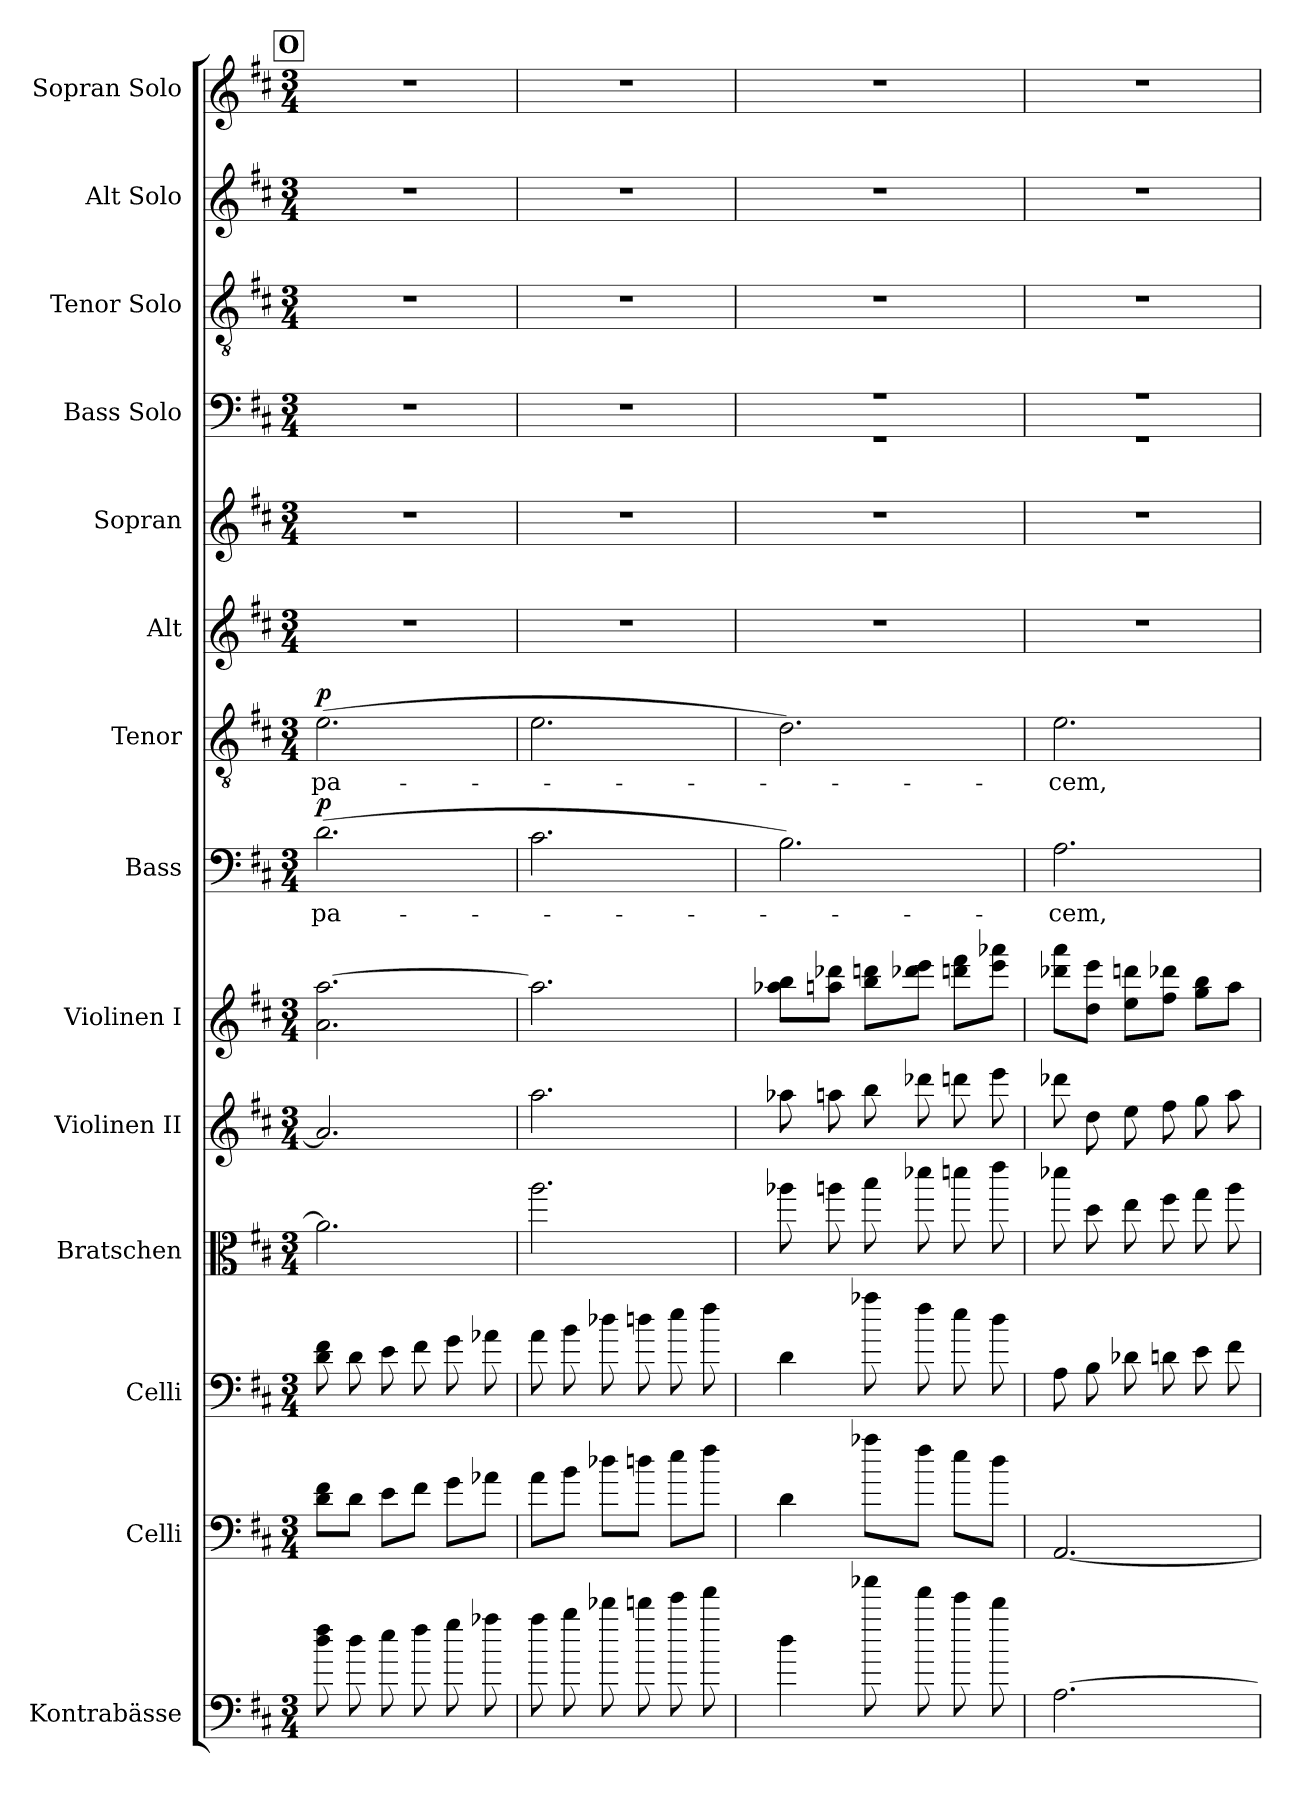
**kern	**kern	**kern	**kern	**kern	**kern	**kern	**text	**dynam	**kern	**text	**dynam	**kern	**kern	**kern	**kern	**kern	**kern
*part14	*part13	*part12	*part11	*part10	*part9	*part8	*part8	*part8	*part7	*part7	*part7	*part6	*part5	*part4	*part3	*part2	*part1
*staff14	*staff13	*staff12	*staff11	*staff10	*staff9	*staff8	*staff8	*staff8	*staff7	*staff7	*staff7	*staff6	*staff5	*staff4	*staff3	*staff2	*staff1
*I"Kontrabässe	*I"Celli	*I"Celli	*I"Bratschen	*I"Violinen II	*I"Violinen I	*I"Bass	*	*	*I"Tenor	*	*	*I"Alt	*I"Sopran	*I"Bass Solo	*I"Tenor Solo	*I"Alt Solo	*I"Sopran Solo
*	*I'Cl.	*	*	*	*I'Vl.	*I'B.	*	*	*I'T.	*	*	*I'A.	*I'S.	*I'B.S.	*I'T.S.	*I'A.S.	*I'S.S.
*clefF4	*clefF4	*clefF4	*clefC3	*clefG2	*clefG2	*clefF4	*	*	*clefGv2	*	*	*clefG2	*clefG2	*clefF4	*clefGv2	*clefG2	*clefG2
*ITrd7c12	*	*	*	*	*	*	*	*	*	*	*	*	*	*	*	*	*
*k[f#c#]	*k[f#c#]	*k[f#c#]	*k[f#c#]	*k[f#c#]	*k[f#c#]	*k[f#c#]	*	*	*k[f#c#]	*	*	*k[f#c#]	*k[f#c#]	*k[f#c#]	*k[f#c#]	*k[f#c#]	*k[f#c#]
*	*D:	*D:	*D:	*D:	*D:	*D:	*	*	*D:	*	*	*D:	*D:	*D:	*D:	*D:	*D:
*M3/4	*M3/4	*M3/4	*M3/4	*M3/4	*M3/4	*M3/4	*	*	*M3/4	*	*	*M3/4	*M3/4	*M3/4	*M3/4	*M3/4	*M3/4
!!LO:REH:place=s1:a:fs=14:t=O
=241	=241	=241	=241	=241	=241	=241	=241	=241	=241	=241	=241	=241	=241	=241	=241	=241	=241
!	!	!	!	!	!	!	!LO:LY:b	!LO:DY:a	!	!LO:LY:b	!LO:DY:a	!	!	!	!	!	!
8d\ 8f#\	8d\ 8f#\L	8d\ 8f#\	2.a\]	2.a/]	2.a\ [2.aa\	(>2.d\	-pa-	p	(>2.e\	-pa-	p	2.r	2.r	2.r	2.r	2.r	2.r
8d\	8d\J	8d\	.	.	.	.	.	.	.	.	.	.	.	.	.	.	.
8e\	8e\L	8e\	.	.	.	.	.	.	.	.	.	.	.	.	.	.	.
8f#\	8f#\J	8f#\	.	.	.	.	.	.	.	.	.	.	.	.	.	.	.
8g\	8g\L	8g\	.	.	.	.	.	.	.	.	.	.	.	.	.	.	.
8a-X\	8a-X\J	8a-X\	.	.	.	.	.	.	.	.	.	.	.	.	.	.	.
=242	=242	=242	=242	=242	=242	=242	=242	=242	=242	=242	=242	=242	=242	=242	=242	=242	=242
8a\	8a\L	8a\	2.aa\	2.aa\	2.aa\]	2.c#\	.	.	2.e\	.	.	2.r	2.r	2.r	2.r	2.r	2.r
8b\	8b\J	8b\	.	.	.	.	.	.	.	.	.	.	.	.	.	.	.
8dd-X\	8dd-X\L	8dd-X\	.	.	.	.	.	.	.	.	.	.	.	.	.	.	.
8ddn\	8ddn\J	8ddn\	.	.	.	.	.	.	.	.	.	.	.	.	.	.	.
8ee\	8ee\L	8ee\	.	.	.	.	.	.	.	.	.	.	.	.	.	.	.
8ff#\	8ff#\J	8ff#\	.	.	.	.	.	.	.	.	.	.	.	.	.	.	.
=243	=243	=243	=243	=243	=243	=243	=243	=243	=243	=243	=243	=243	=243	=243	=243	=243	=243
*	*	*	*	*	*	*	*	*	*	*	*	*	*	*^	*	*	*
4d\	4d\	4d\	8aa-X\	8aa-X\	8aa-X\ 8bb\L	2.B\)	.	.	2.d\)	.	.	2.r	2.r	2.r	2.r	2.r	2.r	2.r
.	.	.	8aan\	8aan\	8aan\ 8ddd-X\J	.	.	.	.	.	.	.	.	.	.	.	.	.
8aa-X\	8aa-X\L	8aa-X\	8bb\	8bb\	8bb\ 8dddn\L	.	.	.	.	.	.	.	.	.	.	.	.	.
8ff#\	8ff#\J	8ff#\	8ddd-X\	8ddd-X\	8ddd-X\ 8eee\J	.	.	.	.	.	.	.	.	.	.	.	.	.
8ee\	8ee\L	8ee\	8dddn\	8dddn\	8dddn\ 8fff#\L	.	.	.	.	.	.	.	.	.	.	.	.	.
8dd\	8dd\J	8dd\	8eee\	8eee\	8eee\ 8aaa-X\J	.	.	.	.	.	.	.	.	.	.	.	.	.
=244	=244	=244	=244	=244	=244	=244	=244	=244	=244	=244	=244	=244	=244	=244	=244	=244	=244	=244
!	!	!	!	!	!	!	!LO:LY:b	!	!	!LO:LY:b	!	!	!	!	!	!	!	!
[2.AA\	[2.AA/	8A\	8ddd-X\	8ddd-X\	8ddd-X\ 8aaa\L	2.A\	cem,	.	2.e\	cem,	.	2.r	2.r	2.r	2.r	2.r	2.r	2.r
.	.	8B\	8dd\	8dd\	8dd\ 8eee\J	.	.	.	.	.	.	.	.	.	.	.	.	.
.	.	8d-X\	8ee\	8ee\	8ee\ 8dddn\L	.	.	.	.	.	.	.	.	.	.	.	.	.
.	.	8dn\	8ff#\	8ff#\	8ff#\ 8ddd-X\J	.	.	.	.	.	.	.	.	.	.	.	.	.
.	.	8e\	8gg\	8gg\	8gg\ 8bb\L	.	.	.	.	.	.	.	.	.	.	.	.	.
.	.	8f#\	8aa\	8aa\	8aa\J	.	.	.	.	.	.	.	.	.	.	.	.	.
*	*	*	*	*	*	*	*	*	*	*	*	*	*	*v	*v	*	*	*
=	=	=	=	=	=	=	=	=	=	=	=	=	=	=	=	=	=
*-	*-	*-	*-	*-	*-	*-	*-	*-	*-	*-	*-	*-	*-	*-	*-	*-	*-
